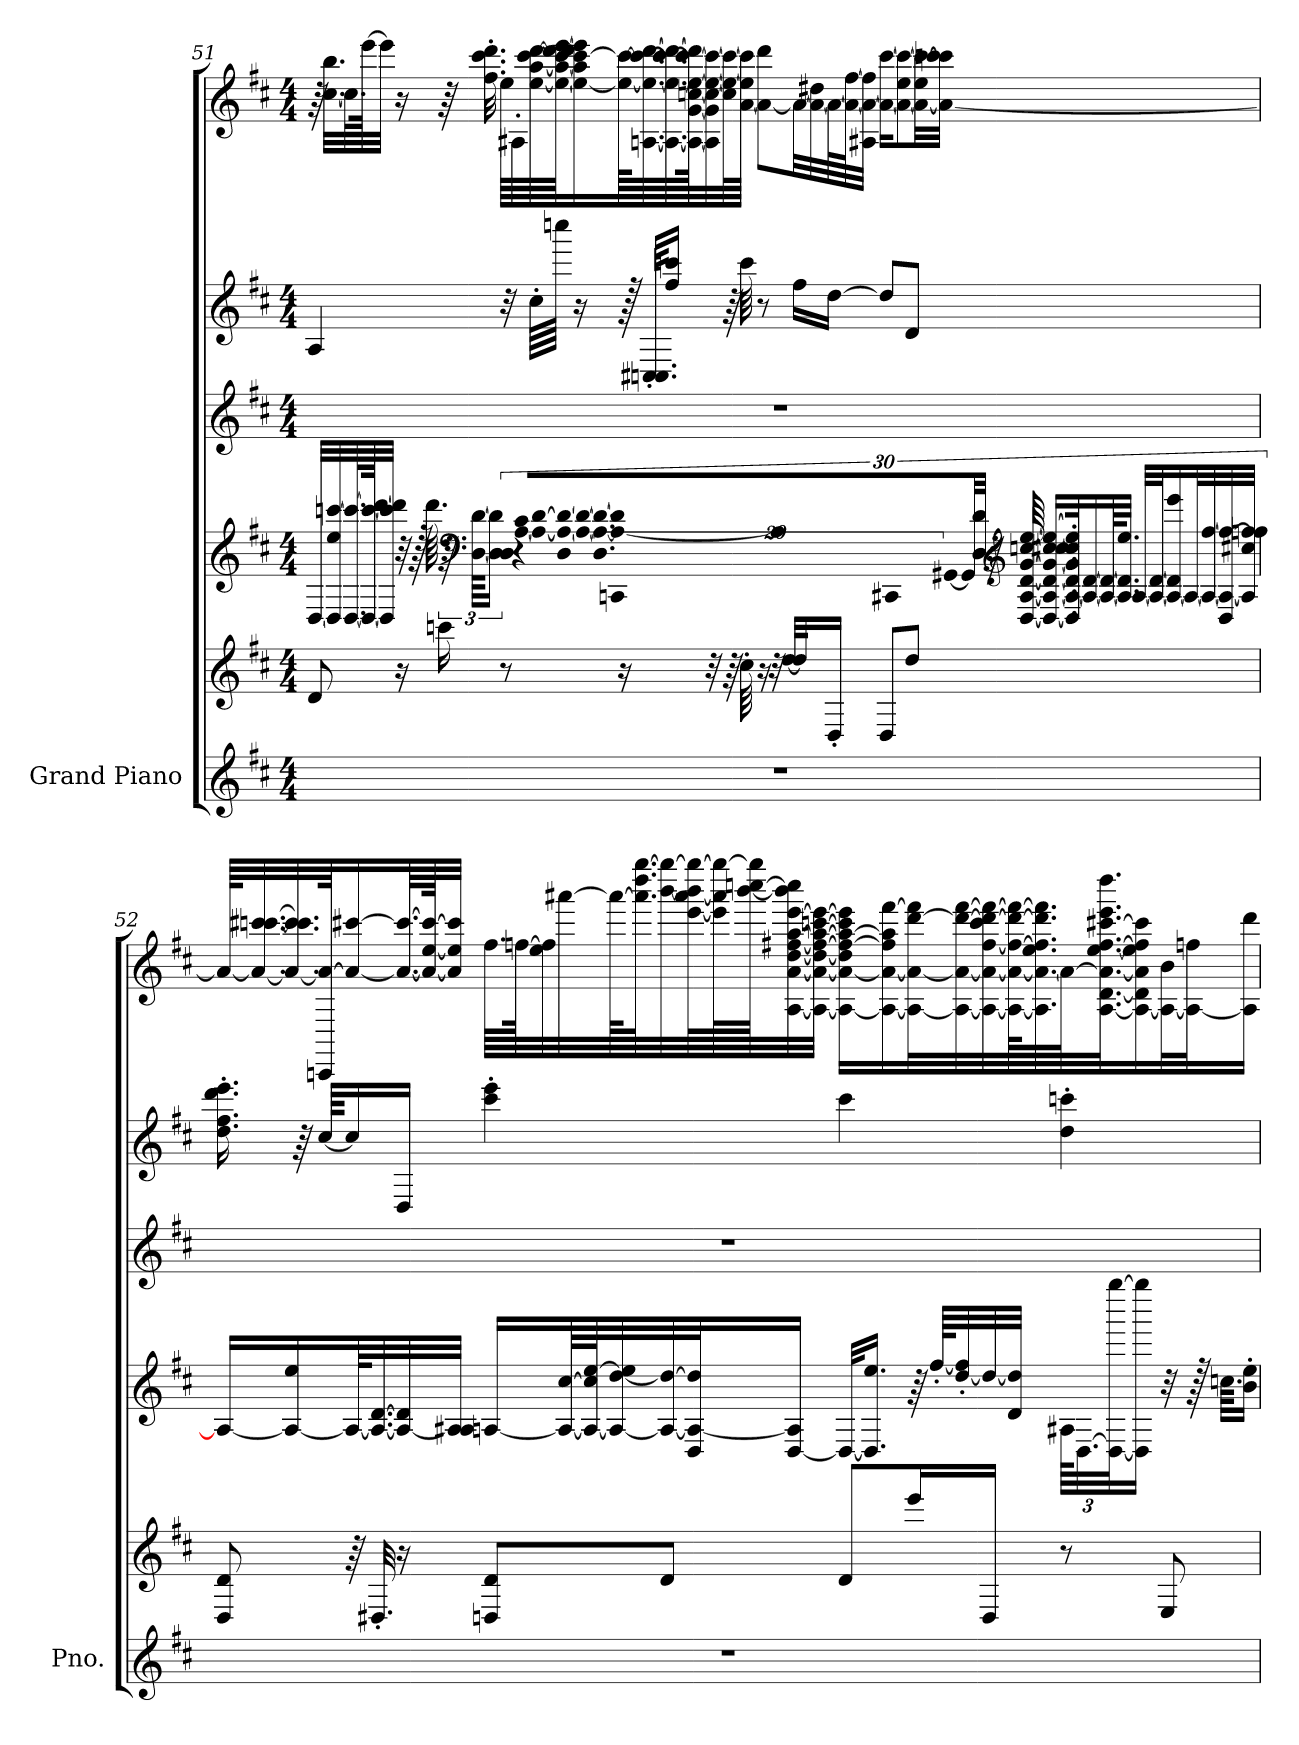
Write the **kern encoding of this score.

**kern	**kern	**kern	**kern	**kern	**kern
*part1	*part1	*part1	*part1	*part1	*part1
*staff6	*staff5	*staff4	*staff3	*staff2	*staff1
*I"Grand Piano	*	*	*	*	*
*I'Pno.	*	*	*	*	*
!!LO:LB:g=z
*clefG2	*clefG2	*clefG2	*clefG2	*clefG2	*clefG2
*k[f#c#]	*k[f#c#]	*k[f#c#]	*k[f#c#]	*k[f#c#]	*k[f#c#]
*M4/4	*M4/4	*M4/4	*M4/4	*M4/4	*M4/4
=51	=51	=51	=51	=51	=51
1r	8d/	[32D/LLL	1r	4A/	64r
.	.	.	.	.	[32.cc#\ 32.bb\LLL
.	.	32D/] 32ee/ [32cccn/	.	.	.
.	.	[64.D/ 64.ccc/_L	.	.	64.cc#\L]
.	.	128D/_ 128ccc/_ [128ddd/JK	.	.	[128eee\JK
.	.	32D/] 32ccc/] 32ddd/]JJJ	.	.	32eee\JJJ]
.	16r	32r	.	.	16r
.	.	128r	.	.	.
.	.	64.ddd\	.	.	.
.	16cccn\	96r	.	.	64r
*	*	*clefF4	*	*	*
.	.	[96D\ [96d\KKLL	.	.	.
.	.	.	.	.	32.ff#\' 32.ccc#\' 32.ddd\'
.	.	24D\] 24d\]JJ	.	.	.
!	!	!LO:N:vis=64	!	!	!
.	8r	960%17D\	.	32r	64ee\LLLL
.	.	.	.	.	64A#X'\
!	!	!LO:N:vis=128	!	!	!
.	.	1920%17r	.	.	.
!	!	!LO:N:vis=128	!	!	!
.	.	[1920%17A/ 1920%17c#/KLLLL	.	.	.
.	.	.	.	64cc#'\LLLL	[64ee\ [64aa\ [64ccc#\ [64ddd\
!	!	!LO:N:vis=64	!	!	!
.	.	960%17A/_ [960%17d/	.	.	.
.	.	.	.	64ccccn\JJJJ	64ee\_ 64aa\_ 64ccc#\_ 64ddd\_ [64eee\JJ
!	!	!LO:N:vis=64	!	!	!
.	.	960%17D/ 960%17A/_ 960%17d/_	.	.	.
.	.	.	.	16r	16ee\_ 16aa\] 16ccc#\_ 16ddd\] 16eee\]
!	!	!LO:N:vis=128	!	!	!
.	.	1920%17A/_ 1920%17d/_K	.	.	.
!	!	!LO:N:vis=64.	!	!	!
.	.	640%17D/ 640%17A/_ 640%17d/_	.	.	.
!	!	!LO:N:vis=64	!	!	!
.	.	960%17CCn/ 960%17A/_ 960%17d/]	.	.	.
*	*	*Xbrackettup	*	*	*
.	.	96A/]	.	.	.
.	16r	.	.	128r	128ee\_ 128ccc#\_KLL
.	.	.	.	64.Cn/' 64.C#X/'KKLL	[64.An\ 64.ee\_ 64.ccc#\_ [64.ddd\
.	.	96CC#X/	.	.	.
.	.	[96GG#X/J	.	.	.
.	.	32GG#/]	.	.	.
.	.	.	.	16ff#/ 16cccn/JJ	64.A\_ 64.ee\_ 64.ccc#\_ 64.ddd\_
.	.	.	.	.	128A\_ [128g\ [128ccn\ 128ee\_ 128ccc#\_ 128ddd\]JK
.	.	32D/ 32d/JJJ	.	.	.
.	32r	.	.	.	32A\] 32g\] 32cc\_ 32ee\_ 32ccc#\_
.	.	64r	.	.	.
.	64r	.	.	64r	64cc\] 64ee\_ 64ccc#\_L
*	*	*clefG2	*	*	*
.	.	[64D/ [64A/ [64d/ [64g/ [64ccn/ [64ee/	.	.	.
.	64cc#'\	.	.	64ccc\	[64a\ 64ee\] 64ccc#\]JJJJ
.	.	16.D/_ 16.A/_ 16.d/_ 16.g/_ 16.ccn/_ 16.cc#X/ 16.ee/_LL	.	.	.
.	16r	.	.	8r	8a\_ 8ddd\L
.	32r	.	.	.	.
.	.	32D/] 32A/_ 32d/] 32g/] 32cc/] 32ee/]K	.	.	.
.	[32dd/KLL	.	.	.	.
.	.	16A/_ [16d/	.	.	.
.	16dd/]	.	.	16ff#\LL	32a\LL_
.	.	.	.	.	32a\_ 32dd#X\
.	.	64A/_ 64d/_KL	.	.	.
.	16D'/JJ	.	.	[16dd\JJ	64a\L_
.	.	32.A/] 32.d/] 32.ee/JJJ	.	.	.
.	.	.	.	.	64a\_ [64ff#\J
.	.	.	.	.	32A#X\ 32a\_ 32ff#\]JJJ
.	.	[32A/LLL	.	.	.
.	8D/L	.	.	8dd/L]	16a\_ [16ccc#\KL
.	.	32A/_ [32d/J	.	.	.
.	.	16A/_ 16d/] 16eee/	.	.	.
.	.	.	.	.	8a\_ 8ee\ 8ccc#\_
.	.	32A/L_	.	.	.
.	8dd/J	.	.	8d/J	.
.	.	32A/_ [32ff#/	.	.	.
.	.	32D/ 32A/_ 32ff#/_	.	.	.
.	.	.	.	.	32a\_ 32ee\ 32ccc#\_LL
.	.	32A/_ 32cc#X/ 32ffn/ 32ff#/]JJJ	.	.	.
.	.	.	.	.	32a\_ 32cccn\ 32ccc#\]JJJ
.	.	960ryy	.	.	.
!!LO:LB:g=z
=52	=52	=52	=52	=52	=52
1r	8D/ 8d/	16A/LL_	1r	16.dd\' 16.ff#\' 16.ddd\' 16.eee\'	64a/KLLL_
.	.	.	.	.	32.a/_ [32.cccn/ [32.ccc#X/
.	.	16A/_ 16ee/	.	.	32.a/_ 32.ccc/] 32.ccc#/]
.	.	.	.	64r	.
.	.	.	.	[64cc#/KKLL	64CCn/ 64a/_JK
.	64r	64A/KL_	.	16cc#/]	16a/_ [16ccc#X/
.	32.D#X'/	32.A/_ [32.d/	.	.	.
.	16r	32A/_ 32d/]	.	16D/JJ	64.a/_ 64.ccc#/_LL
.	.	.	.	.	128a/_ [128ee/ 128ccc#/_JK
.	.	32An/] 32A#X/JJJ	.	.	32a/] 32ee/] 32ccc#/]JJJ
.	8Dn/ 8d/L	[16An/LL	.	4ccc#\' 4eee\'	64.ff#\LLLL
.	.	.	.	.	[128ffn\JK
.	.	.	.	.	32ee\ 32ff\]
.	.	64A/_ [64cc#/LL	.	.	[32aaa#X\
.	.	64A/_ 64cc#/] [64ee/J	.	.	.
.	.	32A/_ [32dd/ 32ee/]	.	.	128aaa#\KL_
.	.	.	.	.	64.aaa#\] 64.dddd\ [64.gggg\J
.	8d/J	32A/_ 32dd/_	.	.	[32bbb\ 32gggg\_
.	.	32D/ 32A/_ 32dd/]J	.	.	[64eee\ [64aaa#\ 64bbb\] 64gggg\_L
.	.	.	.	.	128eee\] 128aaa#\] 128gggg\_L
.	.	.	.	.	[128bbb\ [128ccccn\ 128gggg\]JJ
.	.	[16D/ 16A/]JJ	.	.	[32A\ [32a\ [32dd\ [32ff#X\ [32aa\ [32eee\ 32bbb\] 32cccc\]
.	.	.	.	.	32A\_ 32a\_ 32dd\_ 32ff#\_ 32aa\_ [32cccn\ 32eee\_JJJ
.	8d/L	32D/KLL_	.	4ccc#\	16A\_ 16a\_ 16dd\] 16ff#\_ 16aa\_ 16ccc\] 16eee\]LL
.	.	16.D/] 16.ee/JJ	.	.	.
.	.	.	.	.	16A\_ 16a\_ 16ff#\] 16aa\] [16fff#\
.	16eee/L	64r	.	.	32A\_ 32a\_ [32ddd\ 32fff#\]L
.	.	[64ff#'/KLLL	.	.	.
.	.	[32dd/' 32ff#/]'	.	.	32A\_ 32a\_ 32ddd\_ [32fff#\
.	16D/JJ	32dd/_	.	.	32A\_ 32a\_ [32ff#\ 32ccc\ 32ddd\_ 32fff#\_
.	.	32d/ 32dd/]JJJ	.	.	128A\_ 128a\_ 128ff#\_ 128ddd\_ 128fff#\_KL
.	.	.	.	.	64.A\] 64.a\_ 64.ee\ 64.ff#\] 64.ddd\] 64.fff#\]
*	*	*brackettup	*	*	*
.	8r	96A#X\KLLL	.	4dd\' 4cccn\'	64a\J_
.	.	[48.D\	.	.	.
.	.	.	.	.	[32.A\ [32.d\ 32.a\_ [32.ee\ [32.ff#\ [32.ccc#X\ 32.eee\ 32.dddd\J
.	.	48D\_ [48gggg\J	.	.	.
.	.	16D\] 16gggg\]JJ	.	.	16A\_ 16d\] 16a\] 16ee\] 16ff#\] 16ccc#\]
.	8E/	32r	.	.	32A\_ 32b\L
.	.	128r	.	.	32A\_ 32ffn\J
.	.	64.ccn\KKLL	.	.	.
.	.	16b\' 16ee\'JJ	.	.	16A\] 16ddd\JJ
=	=	=	=	=	=
*-	*-	*-	*-	*-	*-
